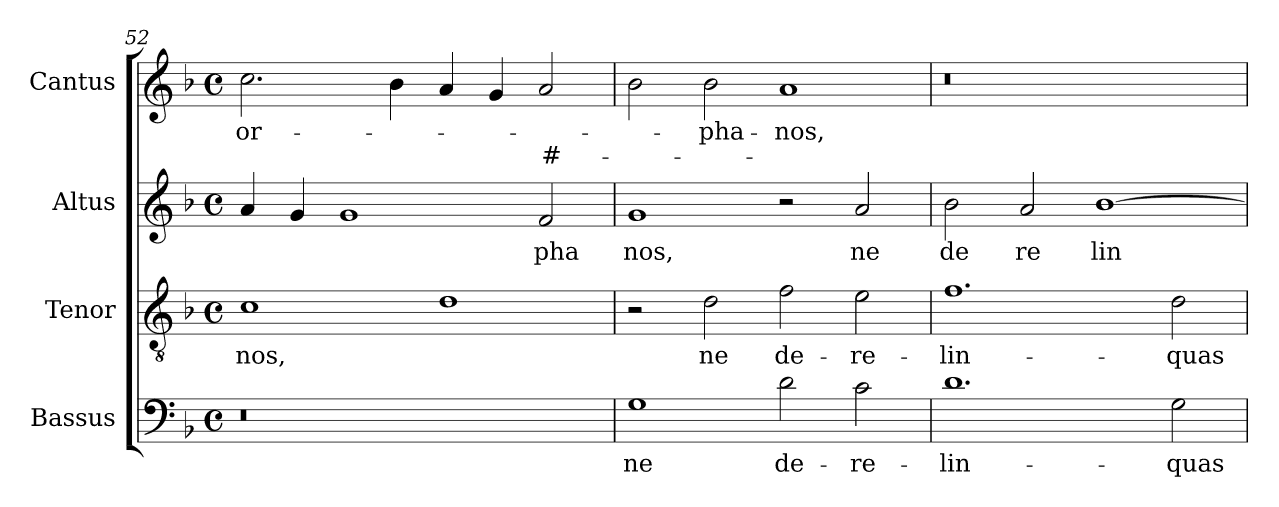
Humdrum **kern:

**kern	**text	**kern	**text	**kern	**text	**kern	**text	**text
*part4	*part4	*part3	*part3	*part2	*part2	*part1	*part1	*part1
*staff4	*staff4	*staff3	*staff3	*staff2	*staff2	*staff1	*staff1	*staff1
*I"Bassus	*	*I"Tenor	*	*I"Altus	*	*I"Cantus	*	*
*clefF4	*	*clefGv2	*	*clefG2	*	*clefG2	*	*
*k[b-]	*	*k[b-]	*	*k[b-]	*	*k[b-]	*	*
*F:	*	*F:	*	*F:	*	*F:	*	*
*M4/4	*	*M4/4	*	*M4/4	*	*M4/4	*	*
*met(c)	*	*met(c)	*	*met(c)	*	*met(c)	*	*
=52	=52	=52	=52	=52	=52	=52	=52	=52
!	!	!	!LO:LY:b	!	!	!	!LO:LY:b:cj	!
0r	.	1c	-nos,	4a/	.	2.cc\	or-	.
.	.	.	.	4g/	.	.	.	.
.	.	.	.	1g	.	.	.	.
.	.	.	.	.	.	4b-\	.	.
.	.	1d	.	.	.	4a/	.	.
.	.	.	.	.	.	4g/	.	.
!	!	!	!	!	!LO:LY:b:cj	!	!	!LO:LY:b:cj
.	.	.	.	2f/	pha	2a/	.	-#-
=53	=53	=53	=53	=53	=53	=53	=53	=53
!	!LO:LY:b:cj	!	!	!	!LO:LY:b:cj	!	!	!
1G	ne	2r	.	1g	nos,	2b-\	.	.
!	!	!	!LO:LY:b:cj	!	!	!	!LO:LY:b:cj	!
.	.	2d\	ne	.	.	2b-\	-pha-	.
!	!LO:LY:b:cj	!	!LO:LY:b:cj	!	!	!	!LO:LY:b:cj	!
2d\	de-	2f\	de-	2r	.	1a	-nos,	.
!	!LO:LY:b:cj	!	!LO:LY:b:cj	!	!LO:LY:b:cj	!	!	!
2c\	-re-	2e\	-re-	2a/	ne	.	.	.
=54	=54	=54	=54	=54	=54	=54	=54	=54
!	!LO:LY:b:cj	!	!LO:LY:b:cj	!	!LO:LY:b:cj	!	!	!
1.d	-lin-	1.f	-lin-	2b-\	de	0r	.	.
!	!	!	!	!	!LO:LY:b:cj	!	!	!
.	.	.	.	2a/	re	.	.	.
!	!	!	!	!	!LO:LY:b:cj	!	!	!
.	.	.	.	[>1b-	lin	.	.	.
!	!LO:LY:b:cj	!	!LO:LY:b:cj	!	!	!	!	!
2G\	-quas	2d\	-quas	.	.	.	.	.
=	=	=	=	=	=	=	=	=
*-	*-	*-	*-	*-	*-	*-	*-	*-
